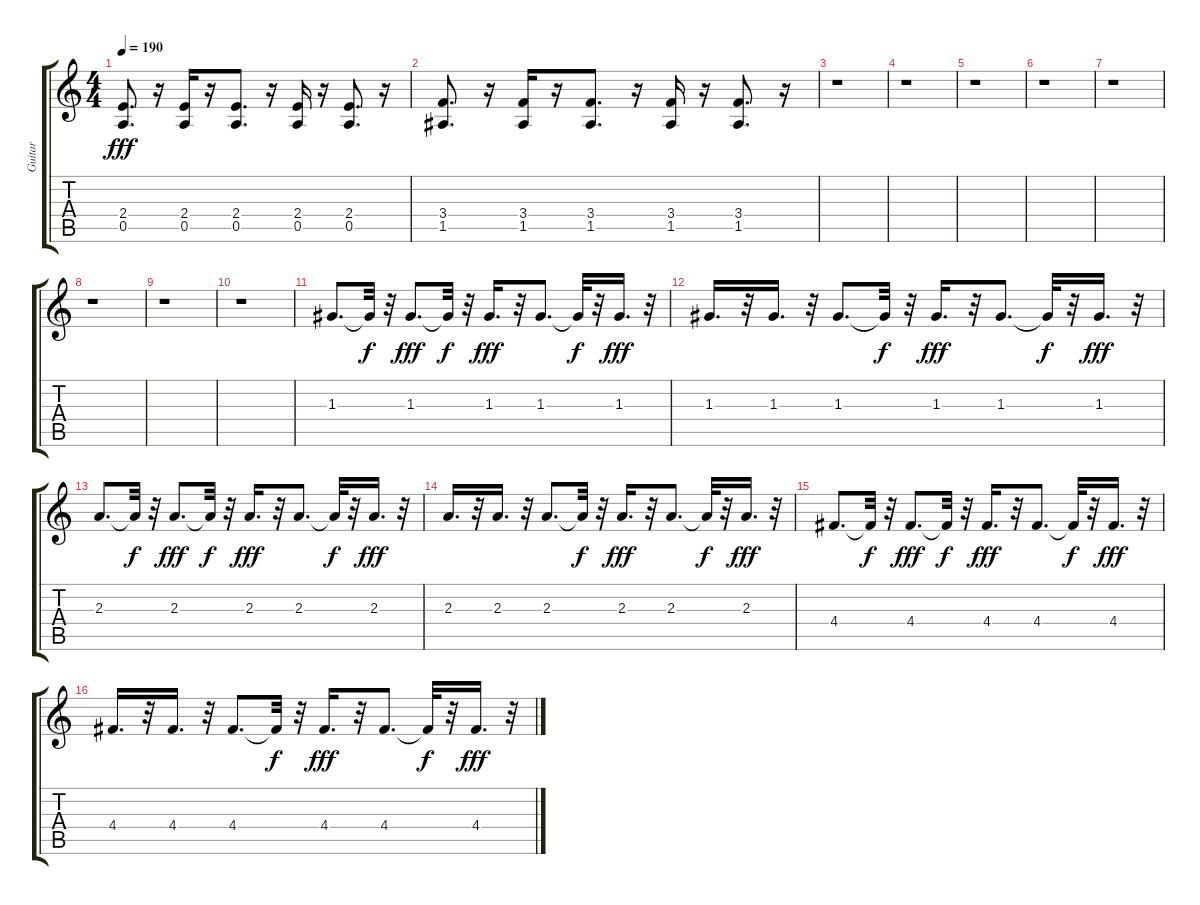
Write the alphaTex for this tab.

\track ("Guitar" "Guitar") {instrument distortionguitar}
\staff {score tabs}
\tuning (E4 B3 G3 D3 A2 E2) {hide}
\ts (4 4)
\tempo 190
\clef g2
\ks c
(2.4 0.5).8{d dy fff} r.16 (2.4 0.5).16 r.16 (2.4 0.5).8{d} r.16 (2.4 0.5).16 r.16 (2.4 0.5).8{d} r.16 |
(3.4 1.5).8{d} r.16 (3.4 1.5).16 r.16 (3.4 1.5).8{d} r.16 (3.4 1.5).16 r.16 (3.4 1.5).8{d} r.16 |
r.1 |
r.1 |
r.1 |
r.1 |
r.1 |
r.1 |
r.1 |
r.1 |
1.3.8{d} 1.3{t}.32{dy f} r.32 1.3.8{d dy fff} 1.3{t}.32{dy f} r.32 1.3.16{d dy fff} r.32 1.3.8{d} 1.3{t}.32{dy f} r.32 1.3.16{d dy fff} r.32 |
1.3.16{d} r.32 1.3.16{d} r.32 1.3.8{d} 1.3{t}.32{dy f} r.32 1.3.16{d dy fff} r.32 1.3.8{d} 1.3{t}.32{dy f} r.32 1.3.16{d dy fff} r.32 |
2.3.8{d} 2.3{t}.32{dy f} r.32 2.3.8{d dy fff} 2.3{t}.32{dy f} r.32 2.3.16{d dy fff} r.32 2.3.8{d} 2.3{t}.32{dy f} r.32 2.3.16{d dy fff} r.32 |
2.3.16{d} r.32 2.3.16{d} r.32 2.3.8{d} 2.3{t}.32{dy f} r.32 2.3.16{d dy fff} r.32 2.3.8{d} 2.3{t}.32{dy f} r.32 2.3.16{d dy fff} r.32 |
4.4.8{d} 4.4{t}.32{dy f} r.32 4.4.8{d dy fff} 4.4{t}.32{dy f} r.32 4.4.16{d dy fff} r.32 4.4.8{d} 4.4{t}.32{dy f} r.32 4.4.16{d dy fff} r.32 |
4.4.16{d} r.32 4.4.16{d} r.32 4.4.8{d} 4.4{t}.32{dy f} r.32 4.4.16{d dy fff} r.32 4.4.8{d} 4.4{t}.32{dy f} r.32 4.4.16{d dy fff} r.32
